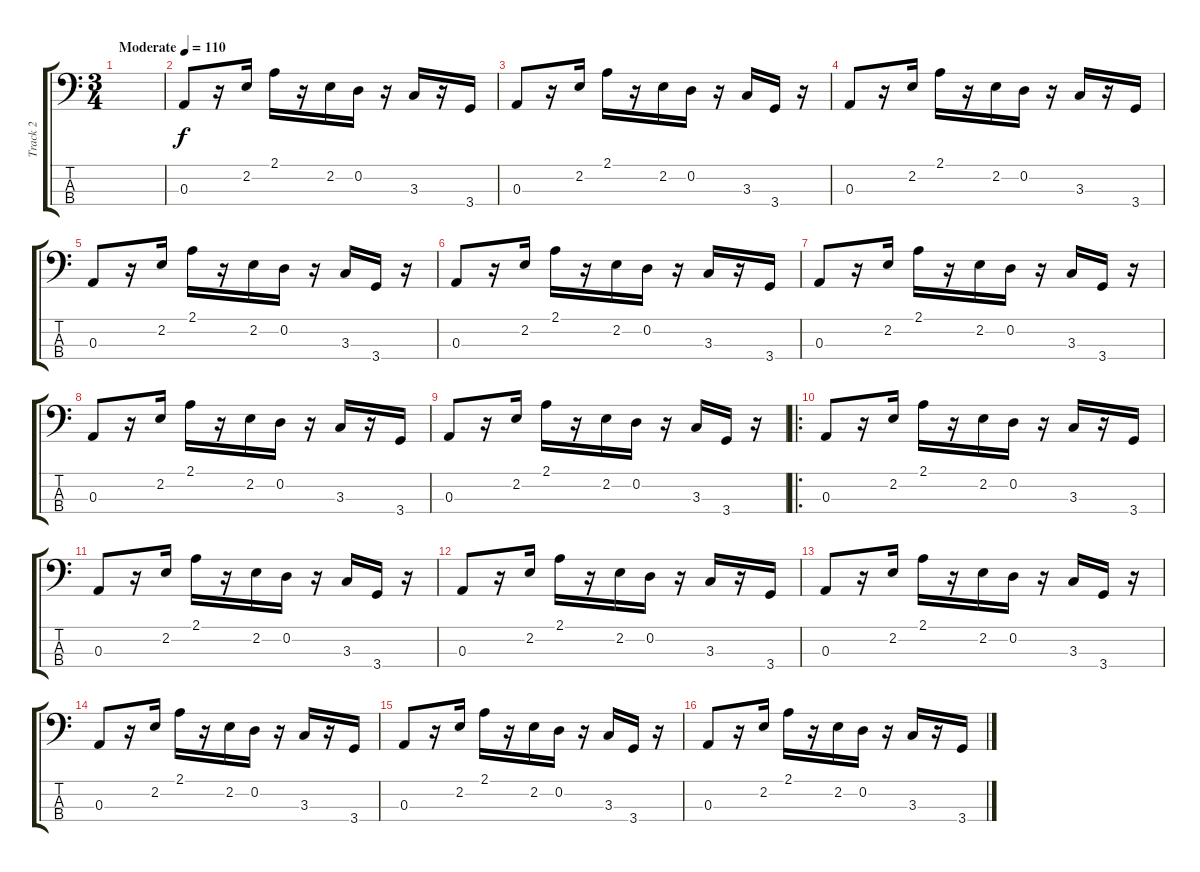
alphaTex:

\track ("Track 2" "Track 2") {instrument electricbassfinger}
\staff {score tabs}
\tuning (G2 D2 A1 E1) {hide}
\ts (3 4)
\tempo (110 "Moderate")
\clef f4
\ks c
|
0.3.8 r.16 2.2.16 2.1.16 r.16 2.2.16 0.2.16 r.16 3.3.16 r.16 3.4.16 |
0.3.8 r.16 2.2.16 2.1.16 r.16 2.2.16 0.2.16 r.16 3.3.16 3.4.16 r.16 |
0.3.8 r.16 2.2.16 2.1.16 r.16 2.2.16 0.2.16 r.16 3.3.16 r.16 3.4.16 |
0.3.8 r.16 2.2.16 2.1.16 r.16 2.2.16 0.2.16 r.16 3.3.16 3.4.16 r.16 |
0.3.8 r.16 2.2.16 2.1.16 r.16 2.2.16 0.2.16 r.16 3.3.16 r.16 3.4.16 |
0.3.8 r.16 2.2.16 2.1.16 r.16 2.2.16 0.2.16 r.16 3.3.16 3.4.16 r.16 |
0.3.8 r.16 2.2.16 2.1.16 r.16 2.2.16 0.2.16 r.16 3.3.16 r.16 3.4.16 |
0.3.8 r.16 2.2.16 2.1.16 r.16 2.2.16 0.2.16 r.16 3.3.16 3.4.16 r.16 |
\ro
0.3.8 r.16 2.2.16 2.1.16 r.16 2.2.16 0.2.16 r.16 3.3.16 r.16 3.4.16 |
0.3.8 r.16 2.2.16 2.1.16 r.16 2.2.16 0.2.16 r.16 3.3.16 3.4.16 r.16 |
0.3.8 r.16 2.2.16 2.1.16 r.16 2.2.16 0.2.16 r.16 3.3.16 r.16 3.4.16 |
0.3.8 r.16 2.2.16 2.1.16 r.16 2.2.16 0.2.16 r.16 3.3.16 3.4.16 r.16 |
0.3.8 r.16 2.2.16 2.1.16 r.16 2.2.16 0.2.16 r.16 3.3.16 r.16 3.4.16 |
0.3.8 r.16 2.2.16 2.1.16 r.16 2.2.16 0.2.16 r.16 3.3.16 3.4.16 r.16 |
0.3.8 r.16 2.2.16 2.1.16 r.16 2.2.16 0.2.16 r.16 3.3.16 r.16 3.4.16
